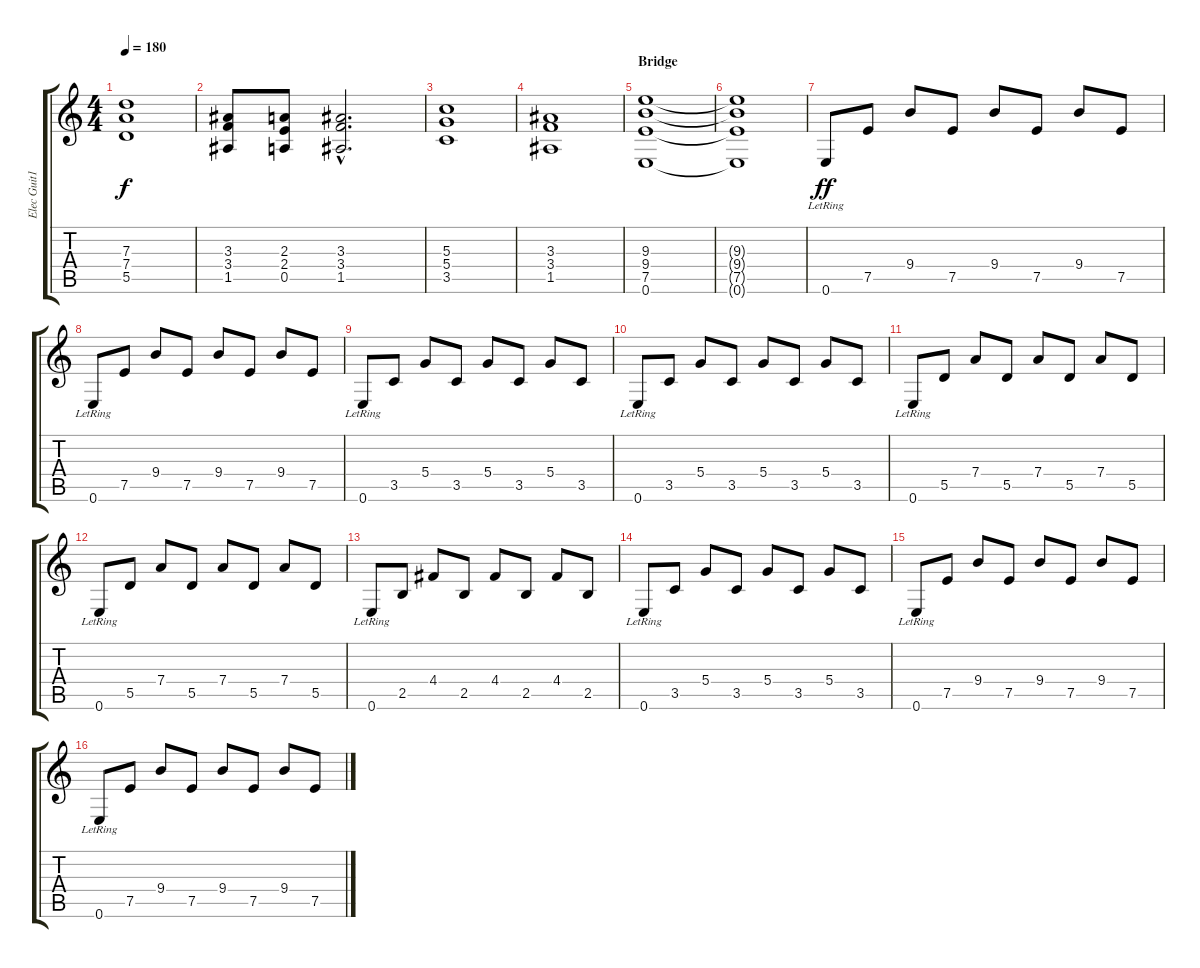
\track ("Elec Guit1" "Elec Guit1") {instrument overdrivenguitar}
\staff {score tabs}
\tuning (E4 B3 G3 D3 A2 E2) {hide}
\ts (4 4)
\tempo 180
\clef g2
\ks c
(7.3 7.4 5.5).1{dy f} |
(3.3 3.4 1.5).8 (2.3 2.4 0.5).8 (3.3{hac} 3.4{hac} 1.5{hac}).2{d} |
(5.3 5.4 3.5).1 |
(3.3 3.4 1.5).1 |
\section ("" "Bridge")
(9.3 9.4 7.5 0.6).1 |
(9.3{t} 9.4{t} 7.5{t} 0.6{t}).1 |
0.6{lr}.8{dy ff instrument acousticguitarnylon} 7.5.8 9.4.8 7.5.8 9.4.8 7.5.8 9.4.8 7.5.8 |
0.6{lr}.8 7.5.8 9.4.8 7.5.8 9.4.8 7.5.8 9.4.8 7.5.8 |
0.6{lr}.8 3.5.8 5.4.8 3.5.8 5.4.8 3.5.8 5.4.8 3.5.8 |
0.6{lr}.8 3.5.8 5.4.8 3.5.8 5.4.8 3.5.8 5.4.8 3.5.8 |
0.6{lr}.8 5.5.8 7.4.8 5.5.8 7.4.8 5.5.8 7.4.8 5.5.8 |
0.6{lr}.8 5.5.8 7.4.8 5.5.8 7.4.8 5.5.8 7.4.8 5.5.8 |
0.6{lr}.8 2.5.8 4.4.8 2.5.8 4.4.8 2.5.8 4.4.8 2.5.8 |
0.6{lr}.8 3.5.8 5.4.8 3.5.8 5.4.8 3.5.8 5.4.8 3.5.8 |
0.6{lr}.8{instrument acousticguitarnylon} 7.5.8 9.4.8 7.5.8 9.4.8 7.5.8 9.4.8 7.5.8 |
0.6{lr}.8 7.5.8 9.4.8 7.5.8 9.4.8 7.5.8 9.4.8 7.5.8
